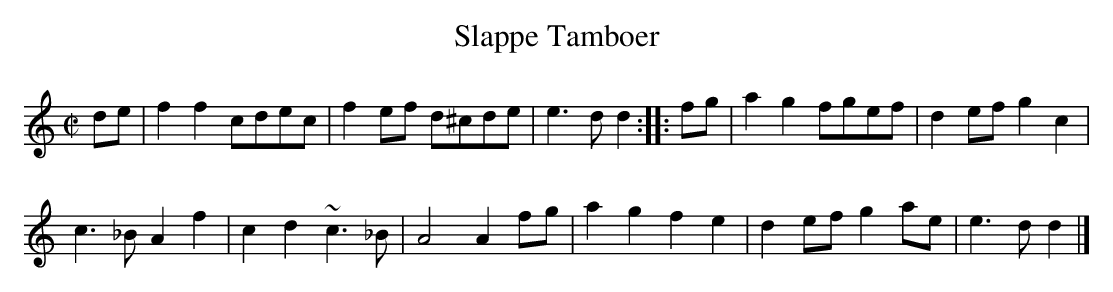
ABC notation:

X:1
T:Slappe Tamboer
M:C|
K:Ddor
de|f2f2cdec|f2ef d^cde|e3dd2:||:fg|a2g2fgef|d2efg2c2|
c3_BA2f2|c2d2~c3_B|A4A2fg|a2g2f2e2|d2efg2ae|e3dd2|]
